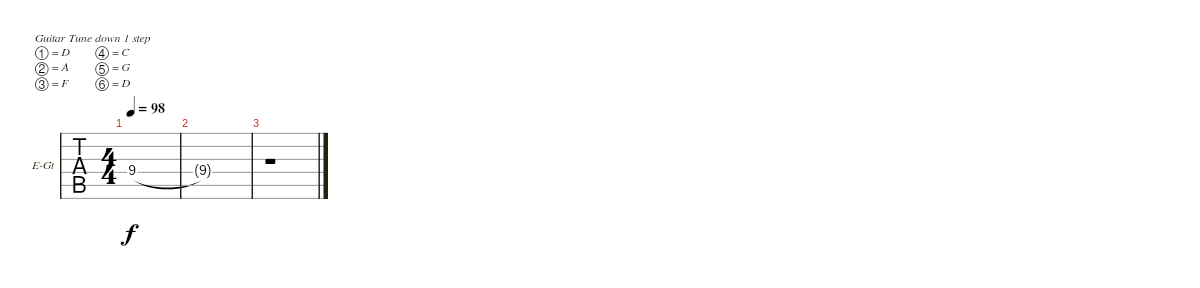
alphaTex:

\defaultSystemsLayout 4
\bracketExtendMode groupsimilarinstruments
\firstSystemTrackNameOrientation horizontal
\otherSystemsTrackNameOrientation horizontal
\track ("Electric Guitar" "E-Gt") {instrument distortionguitar}
\staff {tabs}
\tuning (D4 A3 F3 C3 G2 D2)
\ts (4 4)
\tempo 98
\clef g2
\ks c
9.4{t}.1{dy f} |
9.4{t}.1 |
r.1
